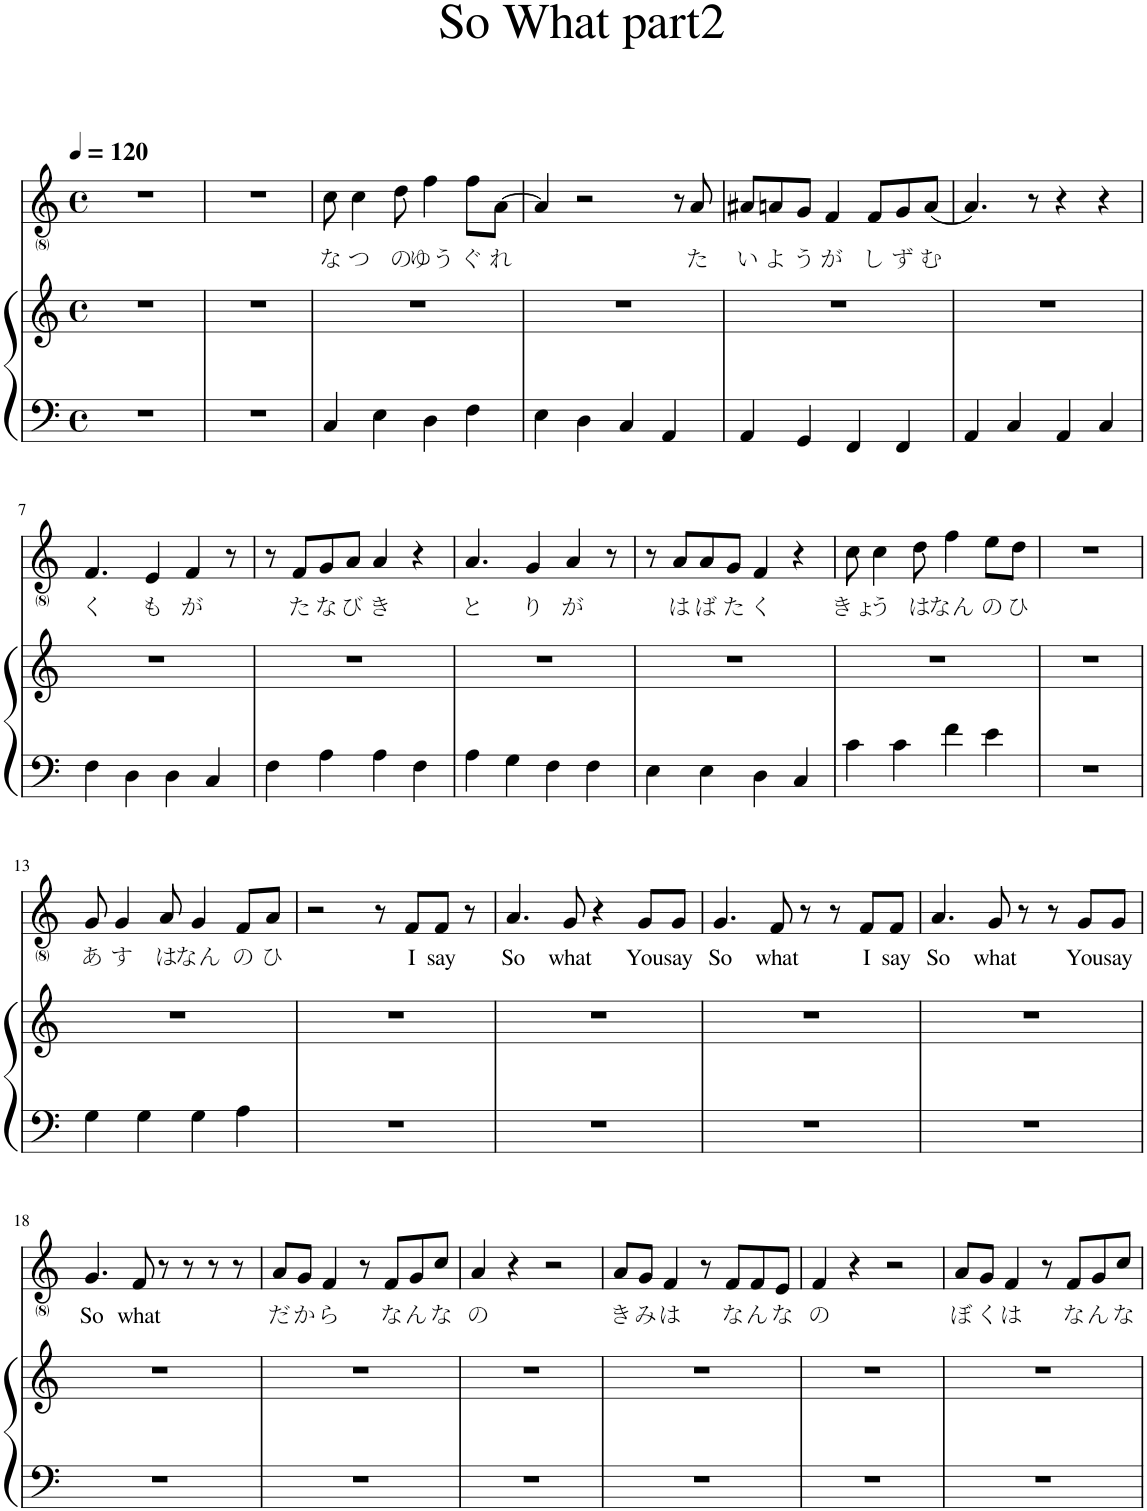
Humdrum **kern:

**kern	**kern	**kern	**text
*part2	*part2	*part1	*part1
*staff3	*staff2	*staff1	*staff1
*I"Piano	*	*I"Voice	*
*I'Pno	*	*	*
*clefF4	*clefG2	*clefG2	*
*k[]	*k[]	*k[]	*
*M4/4	*M4/4	*M4/4	*
*met(c)	*met(c)	*met(c)	*
*MM120	*MM120	*MM120	*
=1	=1	=1	=1
1r	1r	1r	.
=2	=2	=2	=2
1r	1r	1r	.
=3	=3	=3	=3
!	!	!	!LO:LY:b
4C/	1r	8cc\	な
!	!	!	!LO:LY:b
.	.	4cc\	つ
4E\	.	.	.
!	!	!	!LO:LY:b
.	.	8dd\	の
!	!	!	!LO:LY:b
4D\	.	4ff\	ゆう
!	!	!	!LO:LY:b
4F\	.	8ff\L	ぐ
!	!	!	!LO:LY:b
.	.	[8a\J	れ
=4	=4	=4	=4
4E\	1r	4a/]	.
4D\	.	2r	.
4C/	.	.	.
4AA/	.	8r	.
!	!	!	!LO:LY:b
.	.	8a/	た
=5	=5	=5	=5
!	!	!	!LO:LY:b
4AA/	1r	8a#X/L	い
!	!	!	!LO:LY:b
.	.	8an/	よ
!	!	!	!LO:LY:b
4GG/	.	8g/J	う
!	!	!	!LO:LY:b
.	.	4f/	が
4FF/	.	.	.
!	!	!	!LO:LY:b
.	.	8f/L	し
!	!	!	!LO:LY:b
4FF/	.	8g/	ず
!	!	!	!LO:LY:b
.	.	(8a/J	む
=6	=6	=6	=6
4AA/	1r	4.a/)	.
4C/	.	.	.
.	.	8r	.
4AA/	.	4r	.
4C/	.	4r	.
!!LO:LB:g=z
=7	=7	=7	=7
!	!	!	!LO:LY:b
4F\	1r	4.f/	く
4D\	.	.	.
!	!	!	!LO:LY:b
.	.	4e/	も
4D\	.	.	.
!	!	!	!LO:LY:b
.	.	4f/	が
4C/	.	.	.
.	.	8r	.
=8	=8	=8	=8
4F\	1r	8r	.
!	!	!	!LO:LY:b
.	.	8f/L	た
!	!	!	!LO:LY:b
4A\	.	8g/	な
!	!	!	!LO:LY:b
.	.	8a/J	び
!	!	!	!LO:LY:b
4A\	.	4a/	き
4F\	.	4r	.
=9	=9	=9	=9
!	!	!	!LO:LY:b
4A\	1r	4.a/	と
4G\	.	.	.
!	!	!	!LO:LY:b
.	.	4g/	り
4F\	.	.	.
!	!	!	!LO:LY:b
.	.	4a/	が
4F\	.	.	.
.	.	8r	.
=10	=10	=10	=10
4E\	1r	8r	.
!	!	!	!LO:LY:b
.	.	8a/L	は
!	!	!	!LO:LY:b
4E\	.	8a/	ば
!	!	!	!LO:LY:b
.	.	8g/J	た
!	!	!	!LO:LY:b
4D\	.	4f/	く
4C/	.	4r	.
=11	=11	=11	=11
!	!	!	!LO:LY:b
4c\	1r	8cc\	きょ
!	!	!	!LO:LY:b
.	.	4cc\	う
4c\	.	.	.
!	!	!	!LO:LY:b
.	.	8dd\	は
!	!	!	!LO:LY:b
4f\	.	4ff\	なん
!	!	!	!LO:LY:b
4e\	.	8ee\L	の
!	!	!	!LO:LY:b
.	.	8dd\J	ひ
=12	=12	=12	=12
1r	1r	1r	.
!!LO:LB:g=z
=13	=13	=13	=13
!	!	!	!LO:LY:b
4G\	1r	8g/	あ
!	!	!	!LO:LY:b
.	.	4g/	す
4G\	.	.	.
!	!	!	!LO:LY:b
.	.	8a/	は
!	!	!	!LO:LY:b
4G\	.	4g/	なん
!	!	!	!LO:LY:b
4A\	.	8f/L	の
!	!	!	!LO:LY:b
.	.	8a/J	ひ
=14	=14	=14	=14
1r	1r	2r	.
.	.	8r	.
!	!	!	!LO:LY:b
.	.	8f/L	I
!	!	!	!LO:LY:b
.	.	8f/J	say
.	.	8r	.
=15	=15	=15	=15
!	!	!	!LO:LY:b
1r	1r	4.a/	So
!	!	!	!LO:LY:b
.	.	8g/	what
.	.	4r	.
!	!	!	!LO:LY:b
.	.	8g/L	You
!	!	!	!LO:LY:b
.	.	8g/J	say
=16	=16	=16	=16
!	!	!	!LO:LY:b
1r	1r	4.g/	So
!	!	!	!LO:LY:b
.	.	8f/	what
.	.	8r	.
.	.	8r	.
!	!	!	!LO:LY:b
.	.	8f/L	I
!	!	!	!LO:LY:b
.	.	8f/J	say
=17	=17	=17	=17
!	!	!	!LO:LY:b
1r	1r	4.a/	So
!	!	!	!LO:LY:b
.	.	8g/	what
.	.	8r	.
.	.	8r	.
!	!	!	!LO:LY:b
.	.	8g/L	You
!	!	!	!LO:LY:b
.	.	8g/J	say
!!LO:LB:g=z
=18	=18	=18	=18
!	!	!	!LO:LY:b
1r	1r	4.g/	So
!	!	!	!LO:LY:b
.	.	8f/	what
.	.	8r	.
.	.	8r	.
.	.	8r	.
.	.	8r	.
=19	=19	=19	=19
!	!	!	!LO:LY:b
1r	1r	8a/L	だ
!	!	!	!LO:LY:b
.	.	8g/J	か
!	!	!	!LO:LY:b
.	.	4f/	ら
.	.	8r	.
!	!	!	!LO:LY:b
.	.	8f/L	な
!	!	!	!LO:LY:b
.	.	8g/	ん
!	!	!	!LO:LY:b
.	.	8cc/J	な
=20	=20	=20	=20
!	!	!	!LO:LY:b
1r	1r	4a/	の
.	.	4r	.
.	.	2r	.
=21	=21	=21	=21
!	!	!	!LO:LY:b
1r	1r	8a/L	き
!	!	!	!LO:LY:b
.	.	8g/J	み
!	!	!	!LO:LY:b
.	.	4f/	は
.	.	8r	.
!	!	!	!LO:LY:b
.	.	8f/L	な
!	!	!	!LO:LY:b
.	.	8f/	ん
!	!	!	!LO:LY:b
.	.	8e/J	な
=22	=22	=22	=22
!	!	!	!LO:LY:b
1r	1r	4f/	の
.	.	4r	.
.	.	2r	.
=23	=23	=23	=23
!	!	!	!LO:LY:b
1r	1r	8a/L	ぼ
!	!	!	!LO:LY:b
.	.	8g/J	く
!	!	!	!LO:LY:b
.	.	4f/	は
.	.	8r	.
!	!	!	!LO:LY:b
.	.	8f/L	な
!	!	!	!LO:LY:b
.	.	8g/	ん
!	!	!	!LO:LY:b
.	.	8cc/J	な
=	=	=	=
*-	*-	*-	*-
